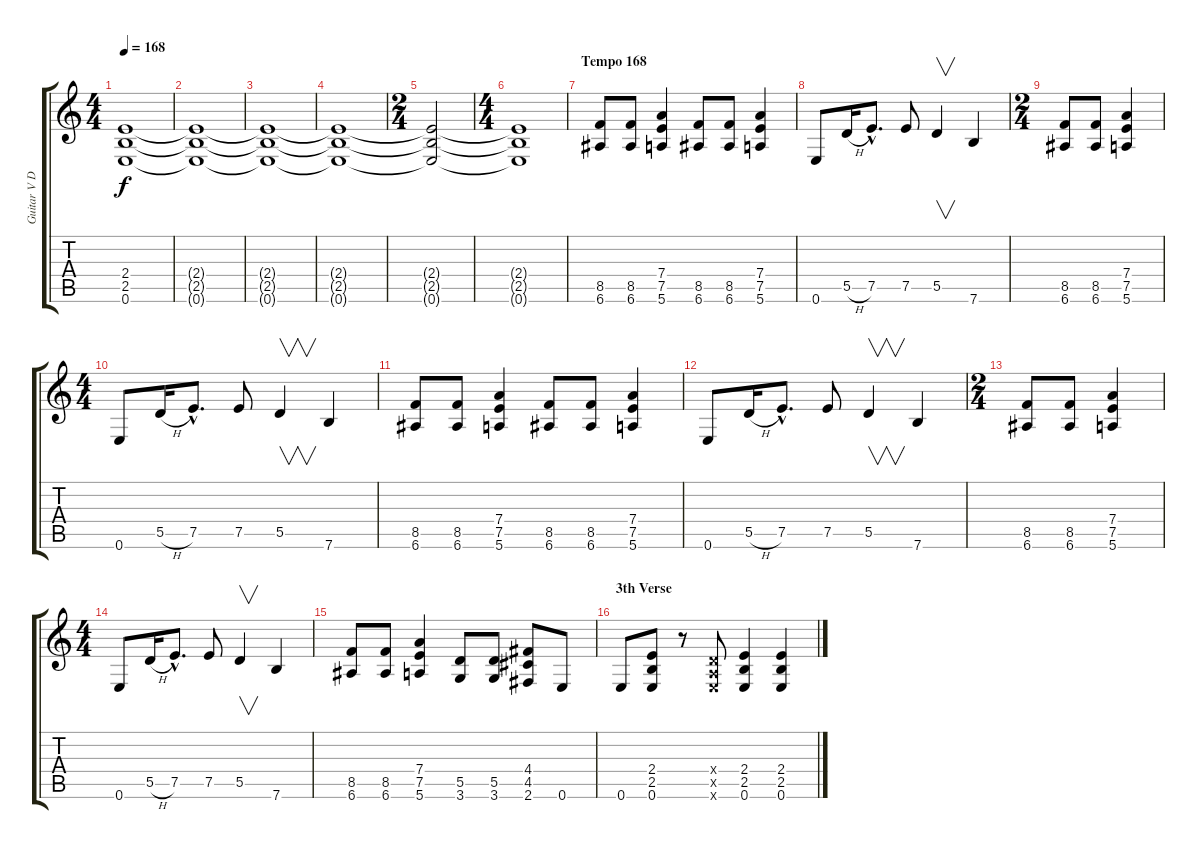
\track ("Guitar V Distortion" "Guitar V D") {instrument distortionguitar}
\staff {score tabs}
\tuning (E4 B3 G3 D3 A2 E2) {hide}
\ts (4 4)
\tempo 168
\clef g2
\ks c
(2.4{t} 2.5{t} 0.6{t}).1{dy f} |
(2.4{t} 2.5{t} 0.6{t}).1{volume 12} |
(2.4{t} 2.5{t} 0.6{t}).1 |
(2.4{t} 2.5{t} 0.6{t}).1{volume 10} |
\ts (2 4)
(2.4{t} 2.5{t} 0.6{t}).2 |
\ts (4 4)
(2.4{t} 2.5{t} 0.6{t}).1{volume 8} |
\section ("" "Tempo 168")
(8.5 6.6).8{volume 14} (8.5 6.6).8 (7.4 7.5 5.6).4 (8.5 6.6).8 (8.5 6.6).8 (7.4 7.5 5.6).4 |
0.6.8 5.5{h}.16 7.5{hac}.8{d} 7.5.8 5.5.4{v} 7.6.4 |
\ts (2 4)
(8.5 6.6).8 (8.5 6.6).8 (7.4 7.5 5.6).4 |
\ts (4 4)
0.6.8 5.5{h}.16 7.5{hac}.8{d} 7.5.8 5.5.4{v} 7.6.4 |
(8.5 6.6).8 (8.5 6.6).8 (7.4 7.5 5.6).4 (8.5 6.6).8 (8.5 6.6).8 (7.4 7.5 5.6).4 |
0.6.8 5.5{h}.16 7.5{hac}.8{d} 7.5.8 5.5.4{v} 7.6.4 |
\ts (2 4)
(8.5 6.6).8 (8.5 6.6).8 (7.4 7.5 5.6).4 |
\ts (4 4)
0.6.8 5.5{h}.16 7.5{hac}.8{d} 7.5.8 5.5.4{v} 7.6.4 |
(8.5 6.6).8 (8.5 6.6).8 (7.4 7.5 5.6).4 (5.5 3.6).8 (5.5 3.6).8 (4.4 4.5 2.6).8 0.6.8 |
\section ("" "3th Verse")
0.6.8 (2.4 2.5 0.6).8 r.8 (0.4{x} 0.5{x} 0.6{x}).8 (2.4 2.5 0.6).4 (2.4 2.5 0.6).4
